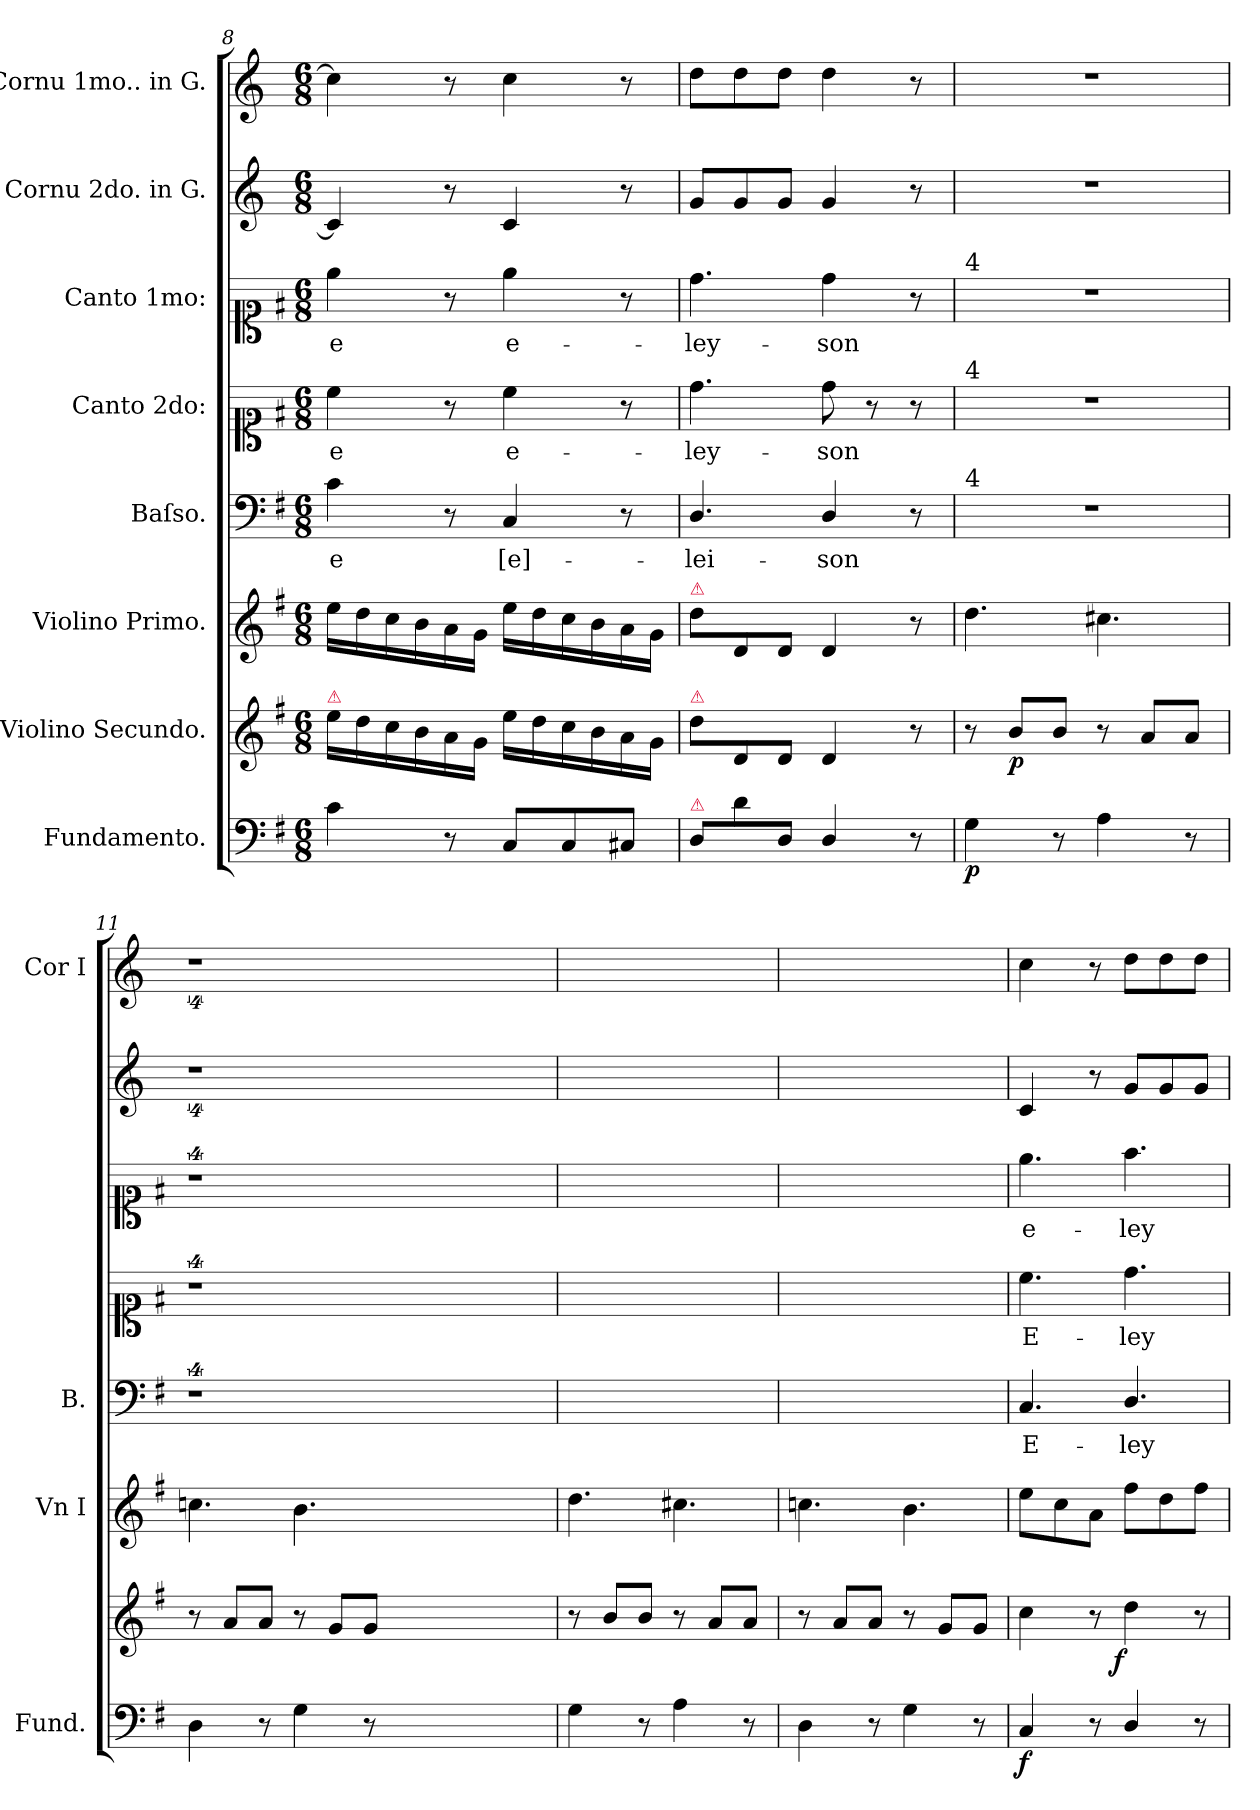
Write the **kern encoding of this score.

**kern	**dynam	**kern	**dynam	**kern	**kern	**text	**kern	**text	**kern	**text	**kern	**kern
*part8	*part8	*part7	*part7	*part6	*part5	*part5	*part4	*part4	*part3	*part3	*part2	*part1
*staff8	*staff8	*staff7	*staff7	*staff6	*staff5	*staff5	*staff4	*staff4	*staff3	*staff3	*staff2	*staff1
*I"Fundamento.	*	*I"Violino Secundo.	*	*I"Violino Primo.	*I"Baſso.	*	*I"Canto 2do:	*	*I"Canto 1mo:	*	*I"Cornu 2do. in G.	*I"Cornu 1mo.. in G.
*I'Fund.	*	*	*	*I'Vn I	*I'B.	*	*	*	*	*	*	*I'Cor I
*clefF4	*	*clefG2	*	*clefG2	*clefF4	*	*clefC1	*	*clefC1	*	*clefG2	*clefG2
*	*	*	*	*	*	*	*	*	*	*	*ITrd3c5	*ITrd3c5
*k[f#]	*	*k[f#]	*	*k[f#]	*k[f#]	*	*k[f#]	*	*k[f#]	*	*k[f#]	*k[f#]
*M6/8	*	*M6/8	*	*M6/8	*M6/8	*	*M6/8	*	*M6/8	*	*M6/8	*M6/8
=8	=8	=8	=8	=8	=8	=8	=8	=8	=8	=8	=8	=8
!	!	!LO:TX:a:color=crimson:t=⚠	!	!	!	!	!	!	!	!	!	!
!	!	!	!	!	!	!LO:LY:i	!	!	!	!	!	!
4c\	.	16ee\LL	.	16ee\LL	4c\	e	4cc\	e	4ee\	e	4G/]	4g\]
.	.	16dd\	.	16dd\	.	.	.	.	.	.	.	.
.	.	16cc\	.	16cc\	.	.	.	.	.	.	.	.
.	.	16b\	.	16b\	.	.	.	.	.	.	.	.
8r	.	16a\	.	16a\	8r	.	8r	.	8r	.	8r	8r
.	.	16g\JJ	.	16g\JJ	.	.	.	.	.	.	.	.
!	!	!	!	!	!	!LO:LY:i	!	!LO:LY:i	!	!	!	!
8C/L	.	16ee\LL	.	16ee\LL	4C/	[e]-	4cc\	e-	4ee\	e-	4G/	4g\
.	.	16dd\	.	16dd\	.	.	.	.	.	.	.	.
8C/	.	16cc\	.	16cc\	.	.	.	.	.	.	.	.
.	.	16b\	.	16b\	.	.	.	.	.	.	.	.
8C#X/J	.	16a\	.	16a\	8r	.	8r	.	8r	.	8r	8r
.	.	16g\JJ	.	16g\JJ	.	.	.	.	.	.	.	.
=9	=9	=9	=9	=9	=9	=9	=9	=9	=9	=9	=9	=9
!	!	!	!	!LO:TX:a:color=crimson:t=⚠	!	!	!	!	!	!	!	!
!	!	!LO:TX:a:color=crimson:t=⚠	!	!	!	!	!	!	!	!	!	!
!LO:TX:a:color=crimson:t=⚠	!	!	!	!	!	!	!	!	!	!	!	!
8D/L	.	8dd\L	.	8dd\L	4.D/	-lei-	4.dd\	-ley-	4.dd\	-ley-	8d/L	8a\L
8d\	.	8d/	.	8d/	.	.	.	.	.	.	8d/	8a\
8D/J	.	8d/J	.	8d/J	.	.	.	.	.	.	8d/J	8a\J
4D/	.	4d/	.	4d/	4D/	-son	8dd\	-son	4dd\	-son	4d/	4a\
.	.	.	.	.	.	.	8r	.	.	.	.	.
8r	.	8r	.	8r	8r	.	8r	.	8r	.	8r	8r
=10	=10	=10	=10	=10	=10	=10	=10	=10	=10	=10	=10	=10
!	!	!	!	!	!	!	!	!	!LO:TX:a:t=4	!	!	!
!	!	!	!	!	!	!	!LO:TX:a:t=4	!	!	!	!	!
!	!	!	!	!	!LO:TX:a:t=4	!	!	!	!	!	!	!
!	!LO:DY:b	!	!	!	!	!	!	!	!	!	!	!
4G\	p	8r	.	4.dd\	2.r	.	2.r	.	2.r	.	2.r	2.r
!	!	!	!LO:DY:b	!	!	!	!	!	!	!	!	!
.	.	8b/L	p	.	.	.	.	.	.	.	.	.
8r	.	8b/J	.	.	.	.	.	.	.	.	.	.
4A\	.	8r	.	4.cc#X\	.	.	.	.	.	.	.	.
.	.	8a/L	.	.	.	.	.	.	.	.	.	.
8r	.	8a/J	.	.	.	.	.	.	.	.	.	.
=11	=11	=11	=11	=11	=11	=11	=11	=11	=11	=11	=11	=11
4D\	.	8r	.	4.ccn\	4%9r	.	4%9r	.	4%9r	.	4%9r	4%9r
.	.	8a/L	.	.	.	.	.	.	.	.	.	.
8r	.	8a/J	.	.	.	.	.	.	.	.	.	.
4G\	.	8r	.	4.b\	.	.	.	.	.	.	.	.
.	.	8g/L	.	.	.	.	.	.	.	.	.	.
8r	.	8g/J	.	.	.	.	.	.	.	.	.	.
1.ryy	.	1.ryy	.	1.ryy	.	.	.	.	.	.	.	.
=12	=12	=12	=12	=12	=12	=12	=12	=12	=12	=12	=12	=12
4G\	.	8r	.	4.dd\	2.ryy	.	2.ryy	.	2.ryy	.	2.ryy	2.ryy
.	.	8b/L	.	.	.	.	.	.	.	.	.	.
8r	.	8b/J	.	.	.	.	.	.	.	.	.	.
4A\	.	8r	.	4.cc#X\	.	.	.	.	.	.	.	.
.	.	8a/L	.	.	.	.	.	.	.	.	.	.
8r	.	8a/J	.	.	.	.	.	.	.	.	.	.
=13	=13	=13	=13	=13	=13	=13	=13	=13	=13	=13	=13	=13
4D\	.	8r	.	4.ccn\	2.ryy	.	2.ryy	.	2.ryy	.	2.ryy	2.ryy
.	.	8a/L	.	.	.	.	.	.	.	.	.	.
8r	.	8a/J	.	.	.	.	.	.	.	.	.	.
4G\	.	8r	.	4.b\	.	.	.	.	.	.	.	.
.	.	8g/L	.	.	.	.	.	.	.	.	.	.
8r	.	8g/J	.	.	.	.	.	.	.	.	.	.
=14	=14	=14	=14	=14	=14	=14	=14	=14	=14	=14	=14	=14
!	!LO:DY:b	!	!	!	!	!	!	!	!	!	!	!
4C/	f	4cc\	.	8ee\L	4.C/	E-	4.cc\	E-	4.ee\	e-	4G/	4g\
.	.	.	.	8cc\	.	.	.	.	.	.	.	.
8r	.	8r	.	8a\J	.	.	.	.	.	.	8r	8r
!	!	!	!LO:DY:b:rj	!	!	!	!	!	!	!	!	!
4D/	.	4dd\	f	8ff#\L	4.D/	-ley-	4.dd\	-ley-	4.ff#\	-ley-	8d/L	8a\L
.	.	.	.	8dd\	.	.	.	.	.	.	8d/	8a\
8r	.	8r	.	8ff#\J	.	.	.	.	.	.	8d/J	8a\J
=	=	=	=	=	=	=	=	=	=	=	=	=
*-	*-	*-	*-	*-	*-	*-	*-	*-	*-	*-	*-	*-
